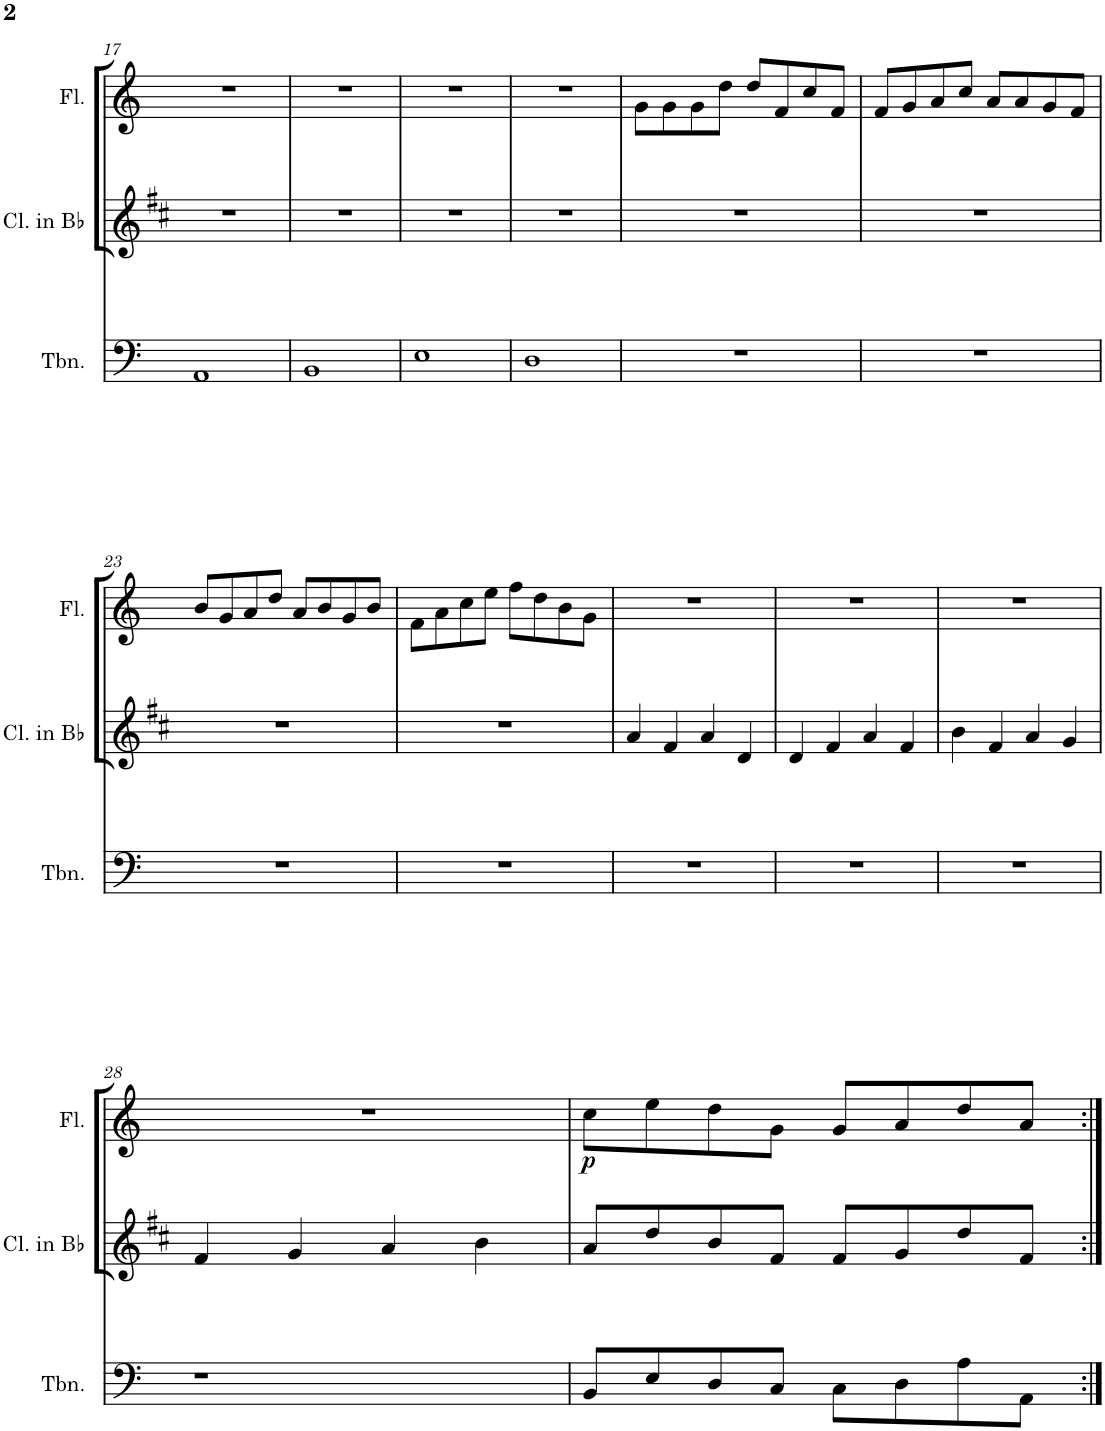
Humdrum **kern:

**kern	**kern	**kern	**dynam
*part3	*part2	*part1	*part1
*staff3	*staff2	*staff1	*staff1
*I"Trombone	*I"Clarinet in Bb	*I"Flute	*
*I'Tbn.	*I'Cl. in Bb	*I'Fl.	*
!!LO:PB:g=z
*clefF4	*clefG2	*clefG2	*
*	*Trd1c2	*	*
*k[]	*k[f#c#]	*k[]	*
*M4/4	*M4/4	*M4/4	*
=17	=17	=17	=17
1AA	1r	1r	.
=18	=18	=18	=18
1BB	1r	1r	.
=19	=19	=19	=19
1E	1r	1r	.
=20	=20	=20	=20
1D	1r	1r	.
=21	=21	=21	=21
1r	1r	8g\L	.
.	.	8g\	.
.	.	8g\	.
.	.	8dd\J	.
.	.	8dd/L	.
.	.	8f/	.
.	.	8cc/	.
.	.	8f/J	.
=22	=22	=22	=22
1r	1r	8f/L	.
.	.	8g/	.
.	.	8a/	.
.	.	8cc/J	.
.	.	8a/L	.
.	.	8a/	.
.	.	8g/	.
.	.	8f/J	.
!!LO:LB:g=z
=23	=23	=23	=23
1r	1r	8b/L	.
.	.	8g/	.
.	.	8a/	.
.	.	8dd/J	.
.	.	8a/L	.
.	.	8b/	.
.	.	8g/	.
.	.	8b/J	.
=24	=24	=24	=24
1r	1r	8f\L	.
.	.	8a\	.
.	.	8cc\	.
.	.	8ee\J	.
.	.	8ff\L	.
.	.	8dd\	.
.	.	8b\	.
.	.	8g\J	.
=25	=25	=25	=25
1r	4a/	1r	.
.	4f#/	.	.
.	4a/	.	.
.	4d/	.	.
=26	=26	=26	=26
1r	4d/	1r	.
.	4f#/	.	.
.	4a/	.	.
.	4f#/	.	.
=27	=27	=27	=27
1r	4b\	1r	.
.	4f#/	.	.
.	4a/	.	.
.	4g/	.	.
!!LO:LB:g=z
=28	=28	=28	=28
1r	4f#/	1r	.
.	4g/	.	.
.	4a/	.	.
.	4b\	.	.
=29	=29	=29	=29
!	!	!	!LO:DY:b
8BB/L	8a/L	8cc\L	p
8E/	8dd/	8ee\	.
8D/	8b/	8dd\	.
8C/J	8f#/J	8g\J	.
8C\L	8f#/L	8g/L	.
8D\	8g/	8a/	.
8A\	8dd/	8dd/	.
8AA\J	8f#/J	8a/J	.
=:|!	=:|!	=:|!	=:|!
*-	*-	*-	*-
